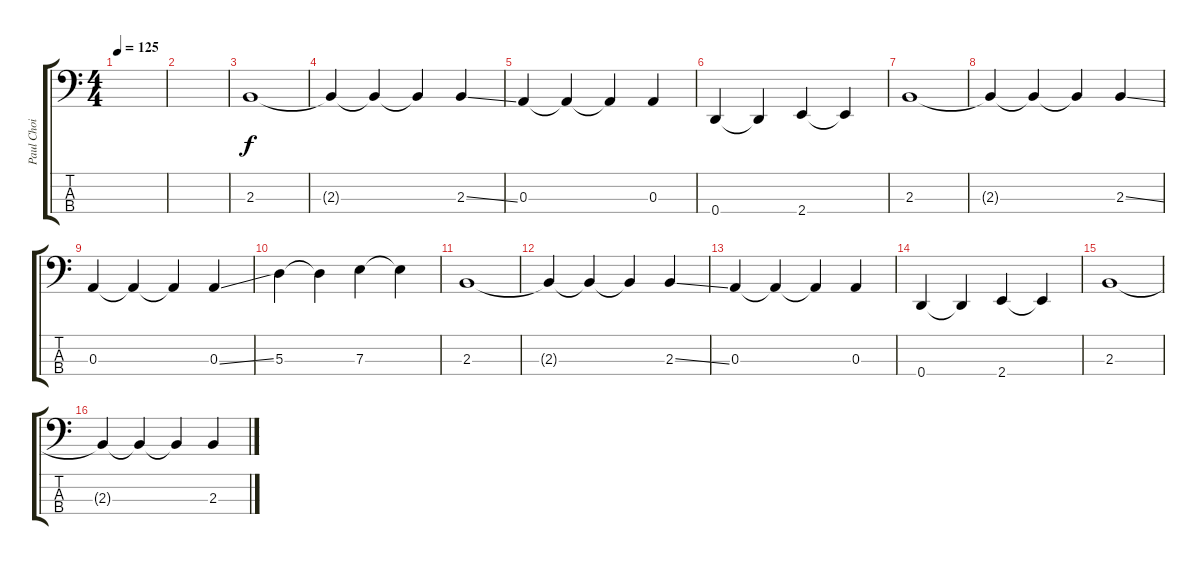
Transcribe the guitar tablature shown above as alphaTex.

\track ("Paul Choi" "Paul Choi") {instrument electricbasspick}
\staff {score tabs}
\tuning (G2 D2 A1 D1) {hide}
\ts (4 4)
\tempo 125
\clef f4
\ks c
|
|
2.3.1 |
2.3{t}.4 2.3{t}.4 2.3{t}.4 2.3{ss}.4 |
0.3.4 0.3{t}.4 0.3{t}.4 0.3.4 |
0.4.4 0.4{t}.4 2.4.4 2.4{t}.4 |
2.3.1 |
2.3{t}.4 2.3{t}.4 2.3{t}.4 2.3{ss}.4 |
0.3.4 0.3{t}.4 0.3{t}.4 0.3{ss}.4 |
5.3.4 5.3{t}.4 7.3.4 7.3{t}.4 |
2.3.1 |
2.3{t}.4 2.3{t}.4 2.3{t}.4 2.3{ss}.4 |
0.3.4 0.3{t}.4 0.3{t}.4 0.3.4 |
0.4.4 0.4{t}.4 2.4.4 2.4{t}.4 |
2.3.1 |
2.3{t}.4 2.3{t}.4 2.3{t}.4 2.3{ss}.4
